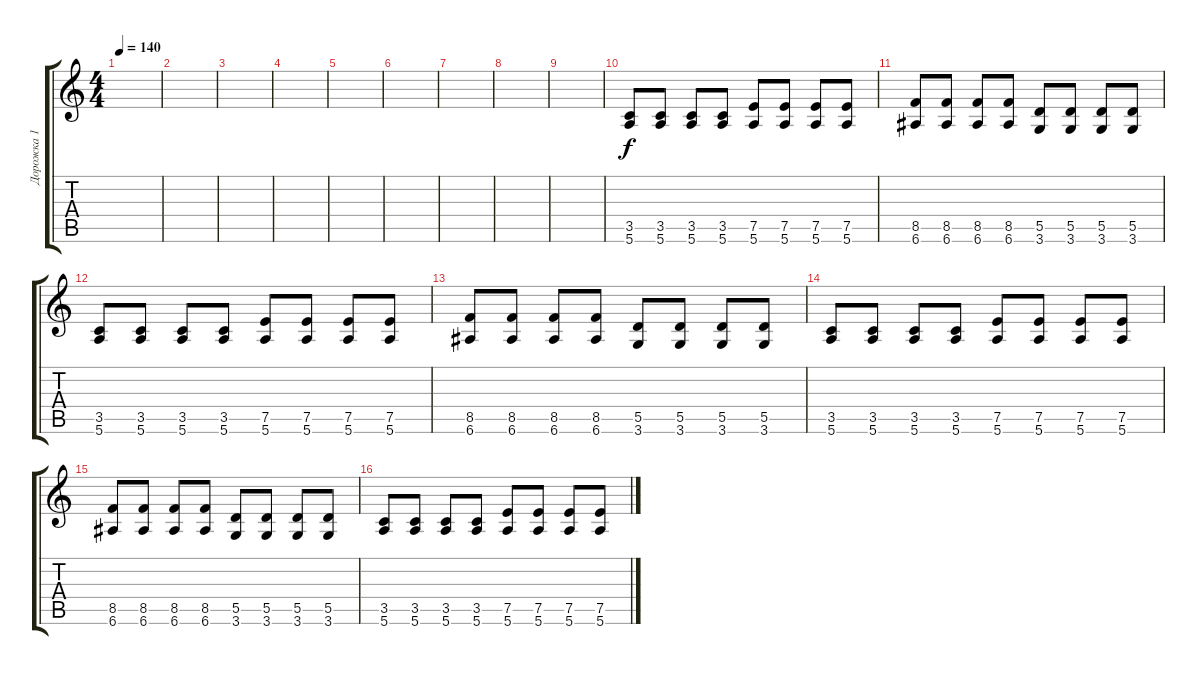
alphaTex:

\track ("Дорожка 1" "Дорожка 1") {instrument distortionguitar}
\staff {score tabs}
\tuning (E4 B3 G3 D3 A2 E2) {hide}
\ts (4 4)
\tempo 140
\clef g2
\ks c
|
|
|
|
|
|
|
|
|
(3.5 5.6).8 (3.5 5.6).8 (3.5 5.6).8 (3.5 5.6).8 (7.5 5.6).8 (7.5 5.6).8 (7.5 5.6).8 (7.5 5.6).8 |
(8.5 6.6).8 (8.5 6.6).8 (8.5 6.6).8 (8.5 6.6).8 (5.5 3.6).8 (5.5 3.6).8 (5.5 3.6).8 (5.5 3.6).8 |
(3.5 5.6).8 (3.5 5.6).8 (3.5 5.6).8 (3.5 5.6).8 (7.5 5.6).8 (7.5 5.6).8 (7.5 5.6).8 (7.5 5.6).8 |
(8.5 6.6).8 (8.5 6.6).8 (8.5 6.6).8 (8.5 6.6).8 (5.5 3.6).8 (5.5 3.6).8 (5.5 3.6).8 (5.5 3.6).8 |
(3.5 5.6).8 (3.5 5.6).8 (3.5 5.6).8 (3.5 5.6).8 (7.5 5.6).8 (7.5 5.6).8 (7.5 5.6).8 (7.5 5.6).8 |
(8.5 6.6).8 (8.5 6.6).8 (8.5 6.6).8 (8.5 6.6).8 (5.5 3.6).8 (5.5 3.6).8 (5.5 3.6).8 (5.5 3.6).8 |
(3.5 5.6).8 (3.5 5.6).8 (3.5 5.6).8 (3.5 5.6).8 (7.5 5.6).8 (7.5 5.6).8 (7.5 5.6).8 (7.5 5.6).8
